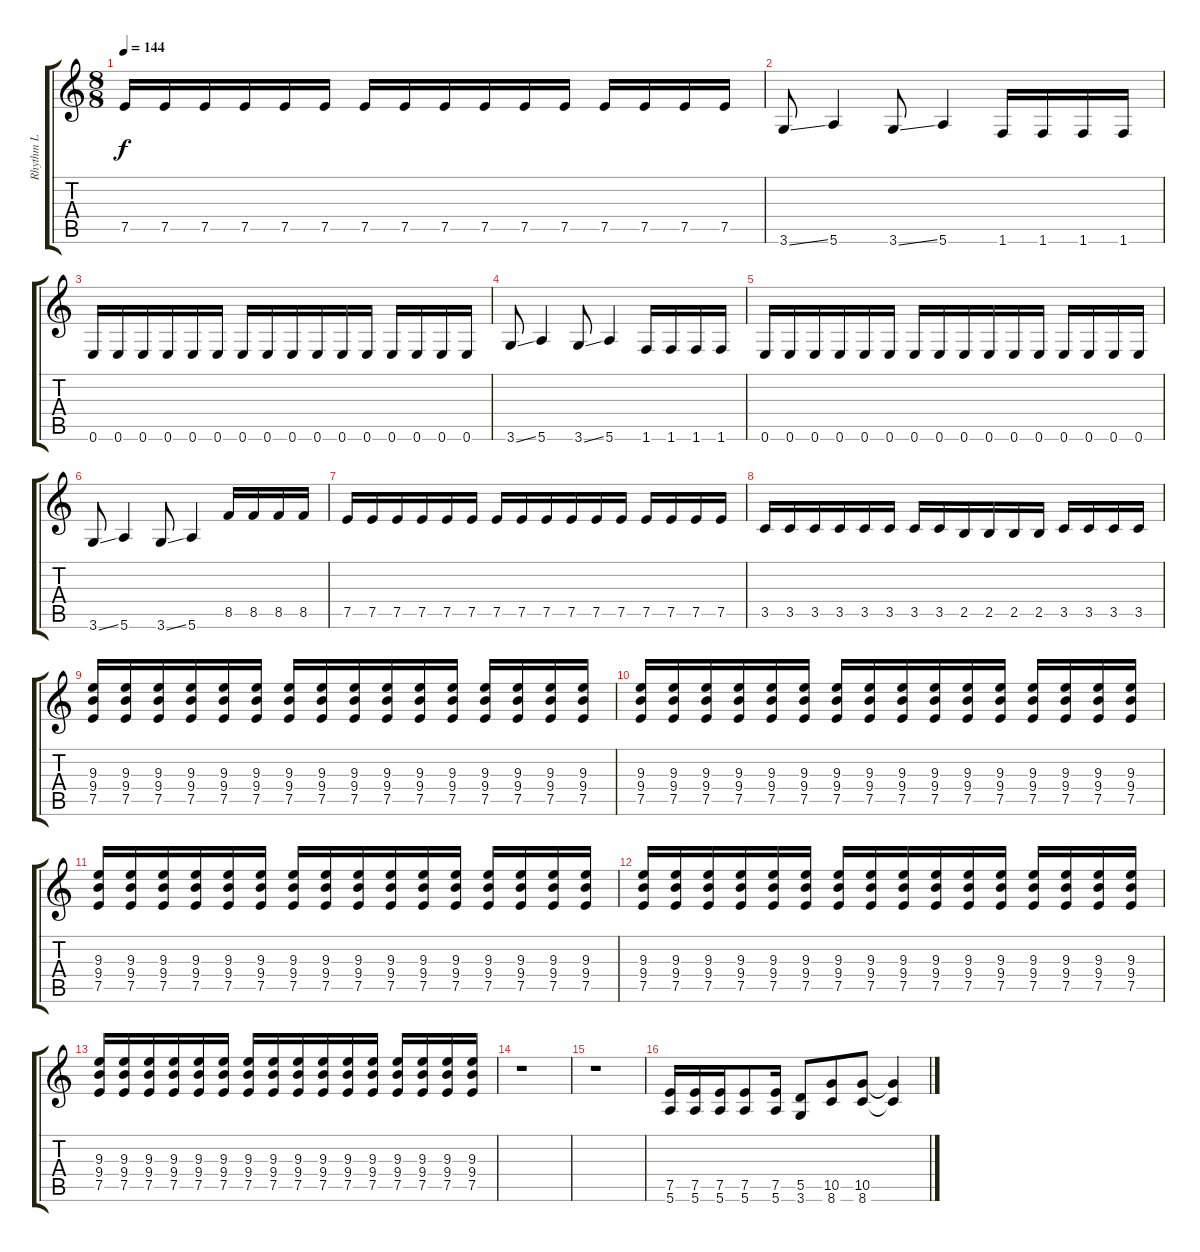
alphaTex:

\track ("Rhythm L" "Rhythm L") {instrument distortionguitar}
\staff {score tabs}
\tuning (E4 B3 G3 D3 A2 E2) {hide}
\ts (8 8)
\tempo 144
\clef g2
\ks c
7.5.16{dy f} 7.5.16 7.5.16 7.5.16 7.5.16 7.5.16 7.5.16 7.5.16 7.5.16 7.5.16 7.5.16 7.5.16 7.5.16 7.5.16 7.5.16 7.5.16 |
3.6{ss}.8 5.6.4 3.6{ss}.8 5.6.4 1.6.16 1.6.16 1.6.16 1.6.16 |
0.6.16 0.6.16 0.6.16 0.6.16 0.6.16 0.6.16 0.6.16 0.6.16 0.6.16 0.6.16 0.6.16 0.6.16 0.6.16 0.6.16 0.6.16 0.6.16 |
3.6{ss}.8 5.6.4 3.6{ss}.8 5.6.4 1.6.16 1.6.16 1.6.16 1.6.16 |
0.6.16 0.6.16 0.6.16 0.6.16 0.6.16 0.6.16 0.6.16 0.6.16 0.6.16 0.6.16 0.6.16 0.6.16 0.6.16 0.6.16 0.6.16 0.6.16 |
3.6{ss}.8 5.6.4 3.6{ss}.8 5.6.4 8.5.16 8.5.16 8.5.16 8.5.16 |
7.5.16 7.5.16 7.5.16 7.5.16 7.5.16 7.5.16 7.5.16 7.5.16 7.5.16 7.5.16 7.5.16 7.5.16 7.5.16 7.5.16 7.5.16 7.5.16 |
3.5.16 3.5.16 3.5.16 3.5.16 3.5.16 3.5.16 3.5.16 3.5.16 2.5.16 2.5.16 2.5.16 2.5.16 3.5.16 3.5.16 3.5.16 3.5.16 |
(9.3 9.4 7.5).16 (9.3 9.4 7.5).16 (9.3 9.4 7.5).16 (9.3 9.4 7.5).16 (9.3 9.4 7.5).16 (9.3 9.4 7.5).16 (9.3 9.4 7.5).16 (9.3 9.4 7.5).16 (9.3 9.4 7.5).16 (9.3 9.4 7.5).16 (9.3 9.4 7.5).16 (9.3 9.4 7.5).16 (9.3 9.4 7.5).16 (9.3 9.4 7.5).16 (9.3 9.4 7.5).16 (9.3 9.4 7.5).16 |
(9.3 9.4 7.5).16 (9.3 9.4 7.5).16 (9.3 9.4 7.5).16 (9.3 9.4 7.5).16 (9.3 9.4 7.5).16 (9.3 9.4 7.5).16 (9.3 9.4 7.5).16 (9.3 9.4 7.5).16 (9.3 9.4 7.5).16 (9.3 9.4 7.5).16 (9.3 9.4 7.5).16 (9.3 9.4 7.5).16 (9.3 9.4 7.5).16 (9.3 9.4 7.5).16 (9.3 9.4 7.5).16 (9.3 9.4 7.5).16 |
(9.3 9.4 7.5).16 (9.3 9.4 7.5).16 (9.3 9.4 7.5).16 (9.3 9.4 7.5).16 (9.3 9.4 7.5).16 (9.3 9.4 7.5).16 (9.3 9.4 7.5).16 (9.3 9.4 7.5).16 (9.3 9.4 7.5).16 (9.3 9.4 7.5).16 (9.3 9.4 7.5).16 (9.3 9.4 7.5).16 (9.3 9.4 7.5).16 (9.3 9.4 7.5).16 (9.3 9.4 7.5).16 (9.3 9.4 7.5).16 |
(9.3 9.4 7.5).16 (9.3 9.4 7.5).16 (9.3 9.4 7.5).16 (9.3 9.4 7.5).16 (9.3 9.4 7.5).16 (9.3 9.4 7.5).16 (9.3 9.4 7.5).16 (9.3 9.4 7.5).16 (9.3 9.4 7.5).16 (9.3 9.4 7.5).16 (9.3 9.4 7.5).16 (9.3 9.4 7.5).16 (9.3 9.4 7.5).16 (9.3 9.4 7.5).16 (9.3 9.4 7.5).16 (9.3 9.4 7.5).16 |
(9.3 9.4 7.5).16 (9.3 9.4 7.5).16 (9.3 9.4 7.5).16 (9.3 9.4 7.5).16 (9.3 9.4 7.5).16 (9.3 9.4 7.5).16 (9.3 9.4 7.5).16 (9.3 9.4 7.5).16 (9.3 9.4 7.5).16 (9.3 9.4 7.5).16 (9.3 9.4 7.5).16 (9.3 9.4 7.5).16 (9.3 9.4 7.5).16 (9.3 9.4 7.5).16 (9.3 9.4 7.5).16 (9.3 9.4 7.5).16 |
r.1 |
r.1 |
(7.5 5.6).16 (7.5 5.6).16 (7.5 5.6).16 (7.5 5.6).8 (7.5 5.6).16 (5.5 3.6).8 (10.5 8.6).8 (10.5 8.6).8 (10.5{t} 8.6{t}).4
